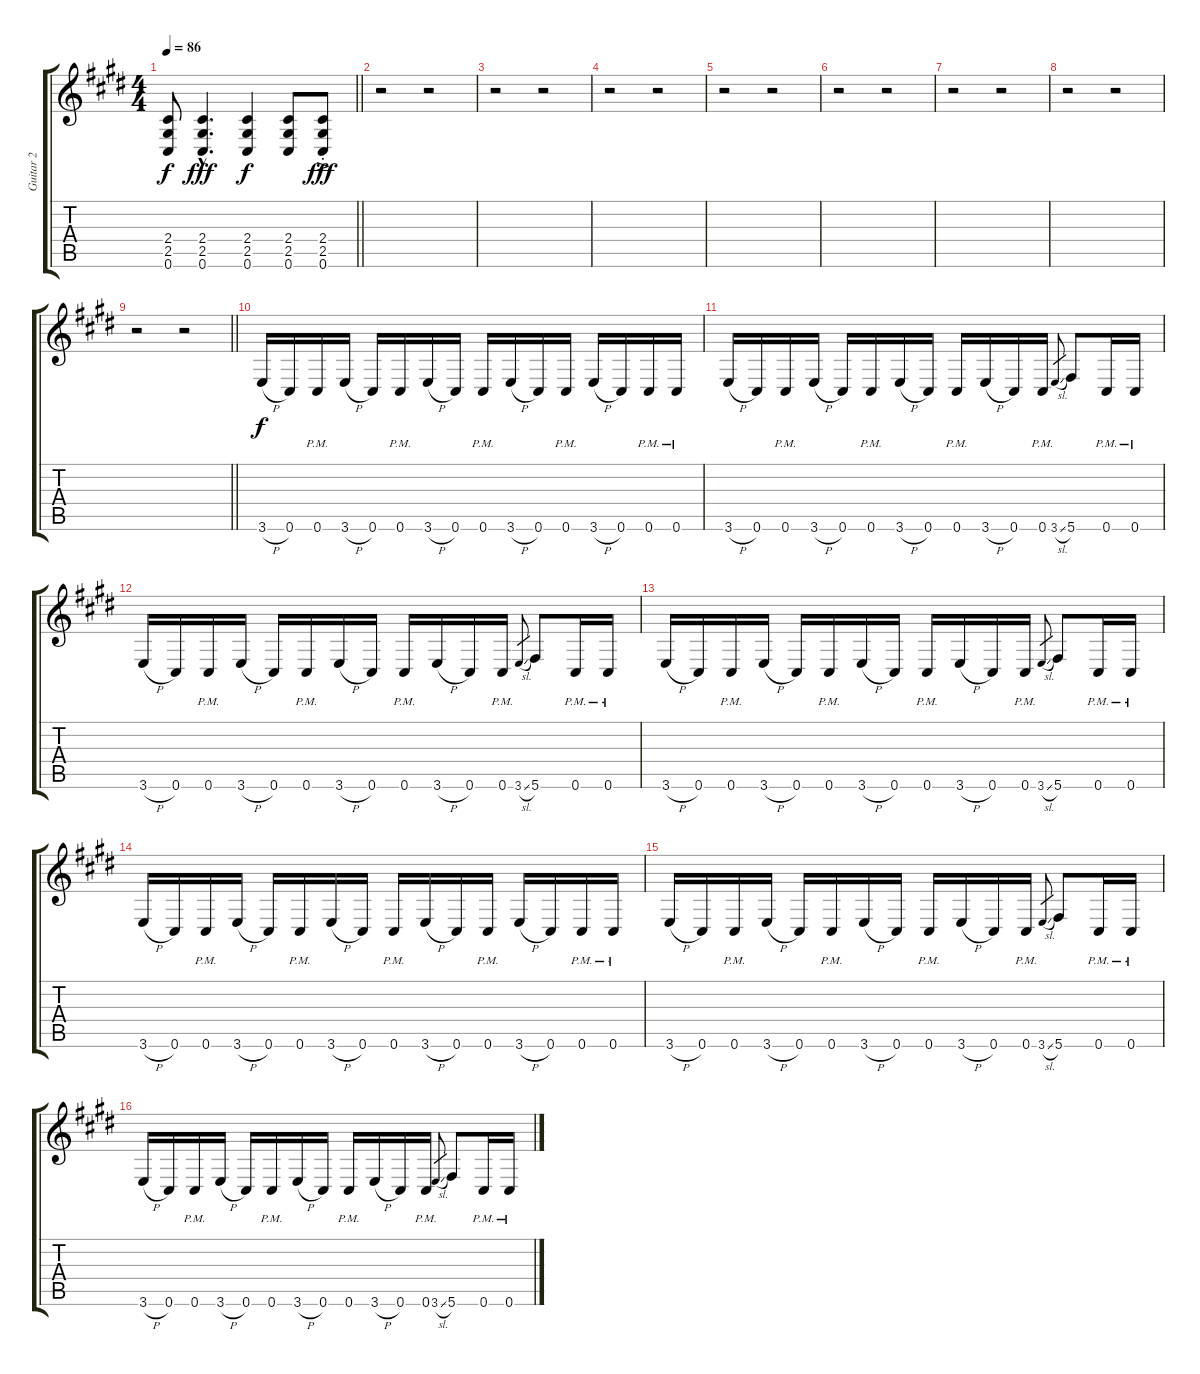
\track ("Guitar 2" "Guitar 2") {instrument overdrivenguitar}
\staff {score tabs}
\tuning (Db4 Ab3 E3 B2 Gb2 Db2) {hide}
\ts (4 4)
\tempo 86
\clef g2
\barLineRight lightlight
\ks c#minor
(2.4{t} 2.5{t} 0.6{t}).8{dy f} (2.4{hac} 2.5{hac} 0.6{hac}).4{d dy fff} (2.4 2.5 0.6).4{dy f} (2.4 2.5 0.6).8 (2.4{ac st} 2.5{ac st} 0.6{ac st}).8{dy fff} |
r.2 r.2 |
r.2 r.2 |
r.2 r.2 |
r.2 r.2 |
r.2 r.2 |
r.2 r.2 |
r.2 r.2 |
\barLineRight lightlight
r.2{volume 16} r.2 |
3.6{h}.16{dy f} 0.6.16 0.6{pm}.16 3.6{h}.16 0.6.16 0.6{pm}.16 3.6{h}.16 0.6.16 0.6{pm}.16 3.6{h}.16 0.6.16 0.6{pm}.16 3.6{h}.16 0.6.16 0.6{pm}.16 0.6{pm}.16 |
3.6{h}.16 0.6.16 0.6{pm}.16 3.6{h}.16 0.6.16 0.6{pm}.16 3.6{h}.16 0.6.16 0.6{pm}.16 3.6{h}.16 0.6.16 0.6{pm}.16 3.6{sl}.8{gr} 5.6.8 0.6{pm}.16 0.6{pm}.16 |
3.6{h}.16 0.6.16 0.6{pm}.16 3.6{h}.16 0.6.16 0.6{pm}.16 3.6{h}.16 0.6.16 0.6{pm}.16 3.6{h}.16 0.6.16 0.6{pm}.16 3.6{sl}.8{gr} 5.6.8 0.6{pm}.16 0.6{pm}.16 |
3.6{h}.16 0.6.16 0.6{pm}.16 3.6{h}.16 0.6.16 0.6{pm}.16 3.6{h}.16 0.6.16 0.6{pm}.16 3.6{h}.16 0.6.16 0.6{pm}.16 3.6{sl}.8{gr} 5.6.8 0.6{pm}.16 0.6{pm}.16 |
3.6{h}.16 0.6.16 0.6{pm}.16 3.6{h}.16 0.6.16 0.6{pm}.16 3.6{h}.16 0.6.16 0.6{pm}.16 3.6{h}.16 0.6.16 0.6{pm}.16 3.6{h}.16 0.6.16 0.6{pm}.16 0.6{pm}.16 |
3.6{h}.16 0.6.16 0.6{pm}.16 3.6{h}.16 0.6.16 0.6{pm}.16 3.6{h}.16 0.6.16 0.6{pm}.16 3.6{h}.16 0.6.16 0.6{pm}.16 3.6{sl}.8{gr} 5.6.8 0.6{pm}.16 0.6{pm}.16 |
3.6{h}.16 0.6.16 0.6{pm}.16 3.6{h}.16 0.6.16 0.6{pm}.16 3.6{h}.16 0.6.16 0.6{pm}.16 3.6{h}.16 0.6.16 0.6{pm}.16 3.6{sl}.8{gr} 5.6.8 0.6{pm}.16 0.6{pm}.16
